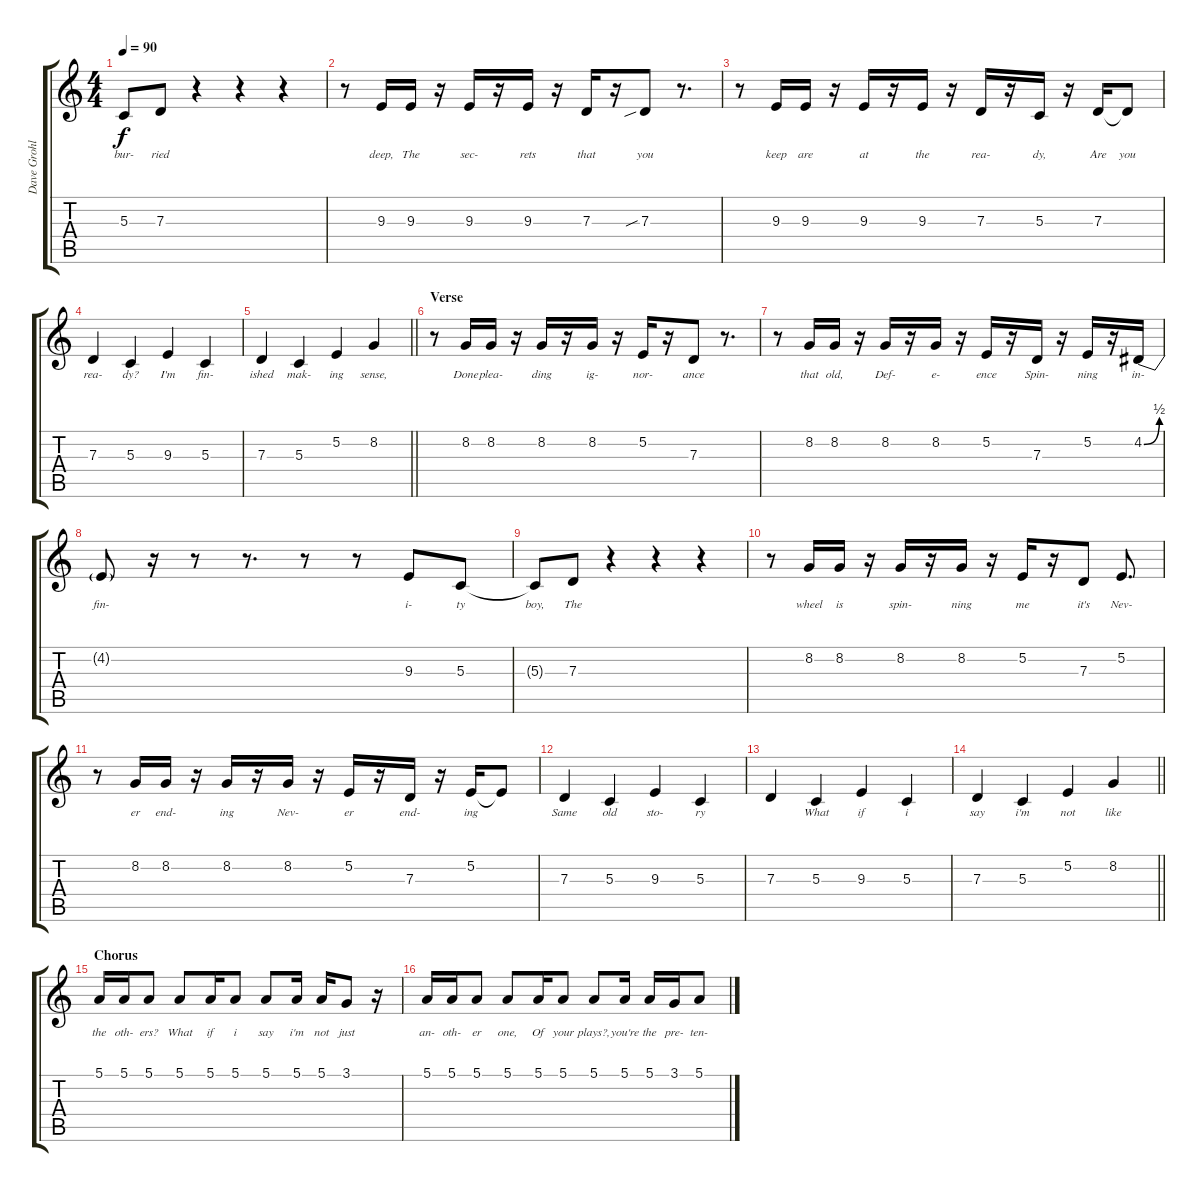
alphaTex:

\track ("Dave Grohl (Lead Vocal)" "Dave Grohl") {instrument flute}
\staff {score tabs}
\tuning (E4 B3 G3 D3 A2 E2) {hide}
\ts (4 4)
\tempo 90
\clef g2
\ks c
5.3{t}.8{lyrics (0 "bur-") lyrics (1 "") lyrics (2 "") lyrics (3 "") lyrics (4 "") dy f} 7.3.8{lyrics (0 "ried") lyrics (1 "") lyrics (2 "") lyrics (3 "") lyrics (4 "")} r.4 r.4 r.4 |
r.8 9.3.16{lyrics (0 "deep,") lyrics (1 "") lyrics (2 "") lyrics (3 "") lyrics (4 "")} 9.3.16{lyrics (0 "The") lyrics (1 "") lyrics (2 "") lyrics (3 "") lyrics (4 "")} r.16 9.3.16{lyrics (0 "sec-") lyrics (1 "") lyrics (2 "") lyrics (3 "") lyrics (4 "")} r.16 9.3.16{lyrics (0 "rets") lyrics (1 "") lyrics (2 "") lyrics (3 "") lyrics (4 "")} r.16 7.3.16{lyrics (0 "that") lyrics (1 "") lyrics (2 "") lyrics (3 "") lyrics (4 "")} r.16 7.3{sib}.8{lyrics (0 "you") lyrics (1 "") lyrics (2 "") lyrics (3 "") lyrics (4 "")} r.8{d} |
r.8 9.3.16{lyrics (0 "keep") lyrics (1 "") lyrics (2 "") lyrics (3 "") lyrics (4 "")} 9.3.16{lyrics (0 "are") lyrics (1 "") lyrics (2 "") lyrics (3 "") lyrics (4 "")} r.16 9.3.16{lyrics (0 "at") lyrics (1 "") lyrics (2 "") lyrics (3 "") lyrics (4 "")} r.16 9.3.16{lyrics (0 "the") lyrics (1 "") lyrics (2 "") lyrics (3 "") lyrics (4 "")} r.16 7.3.16{lyrics (0 "rea-") lyrics (1 "") lyrics (2 "") lyrics (3 "") lyrics (4 "")} r.16 5.3.16{lyrics (0 "dy,") lyrics (1 "") lyrics (2 "") lyrics (3 "") lyrics (4 "")} r.16 7.3.16{lyrics (0 "Are") lyrics (1 "") lyrics (2 "") lyrics (3 "") lyrics (4 "")} 7.3{t}.8{lyrics (0 "you") lyrics (1 "") lyrics (2 "") lyrics (3 "") lyrics (4 "")} |
7.3.4{lyrics (0 "rea-") lyrics (1 "") lyrics (2 "") lyrics (3 "") lyrics (4 "")} 5.3.4{lyrics (0 "dy?") lyrics (1 "") lyrics (2 "") lyrics (3 "") lyrics (4 "")} 9.3.4{lyrics (0 "I'm") lyrics (1 "") lyrics (2 "") lyrics (3 "") lyrics (4 "")} 5.3.4{lyrics (0 "fin-") lyrics (1 "") lyrics (2 "") lyrics (3 "") lyrics (4 "")} |
\barLineRight lightlight
7.3.4{lyrics (0 "ished") lyrics (1 "") lyrics (2 "") lyrics (3 "") lyrics (4 "")} 5.3.4{lyrics (0 "mak-") lyrics (1 "") lyrics (2 "") lyrics (3 "") lyrics (4 "")} 5.2.4{lyrics (0 "ing") lyrics (1 "") lyrics (2 "") lyrics (3 "") lyrics (4 "")} 8.2.4{lyrics (0 "sense,") lyrics (1 "") lyrics (2 "") lyrics (3 "") lyrics (4 "")} |
\section ("" "Verse")
r.8 8.2.16{lyrics (0 "Done") lyrics (1 "") lyrics (2 "") lyrics (3 "") lyrics (4 "")} 8.2.16{lyrics (0 "plea-") lyrics (1 "") lyrics (2 "") lyrics (3 "") lyrics (4 "")} r.16 8.2.16{lyrics (0 "ding") lyrics (1 "") lyrics (2 "") lyrics (3 "") lyrics (4 "")} r.16 8.2.16{lyrics (0 "ig-") lyrics (1 "") lyrics (2 "") lyrics (3 "") lyrics (4 "")} r.16 5.2.16{lyrics (0 "nor-") lyrics (1 "") lyrics (2 "") lyrics (3 "") lyrics (4 "")} r.16 7.3.8{lyrics (0 "ance") lyrics (1 "") lyrics (2 "") lyrics (3 "") lyrics (4 "")} r.8{d} |
r.8 8.2.16{lyrics (0 "that") lyrics (1 "") lyrics (2 "") lyrics (3 "") lyrics (4 "")} 8.2.16{lyrics (0 "old,") lyrics (1 "") lyrics (2 "") lyrics (3 "") lyrics (4 "")} r.16 8.2.16{lyrics (0 "Def-") lyrics (1 "") lyrics (2 "") lyrics (3 "") lyrics (4 "")} r.16 8.2.16{lyrics (0 "e-") lyrics (1 "") lyrics (2 "") lyrics (3 "") lyrics (4 "")} r.16 5.2.16{lyrics (0 "ence") lyrics (1 "") lyrics (2 "") lyrics (3 "") lyrics (4 "")} r.16 7.3.16{lyrics (0 "Spin-") lyrics (1 "") lyrics (2 "") lyrics (3 "") lyrics (4 "")} r.16 5.2.16{lyrics (0 "ning") lyrics (1 "") lyrics (2 "") lyrics (3 "") lyrics (4 "")} r.16 4.2{be (bend 0 0 60 2)}.16{lyrics (0 "in-") lyrics (1 "") lyrics (2 "") lyrics (3 "") lyrics (4 "")} |
4.2{t}.8{lyrics (0 "fin-") lyrics (1 "") lyrics (2 "") lyrics (3 "") lyrics (4 "")} r.16 r.8 r.8{d} r.8 r.8 9.3.8{lyrics (0 "i-") lyrics (1 "") lyrics (2 "") lyrics (3 "") lyrics (4 "")} 5.3.8{lyrics (0 "ty") lyrics (1 "") lyrics (2 "") lyrics (3 "") lyrics (4 "")} |
5.3{t}.8{lyrics (0 "boy,") lyrics (1 "") lyrics (2 "") lyrics (3 "") lyrics (4 "")} 7.3.8{lyrics (0 "The") lyrics (1 "") lyrics (2 "") lyrics (3 "") lyrics (4 "")} r.4 r.4 r.4 |
r.8 8.2.16{lyrics (0 "wheel") lyrics (1 "") lyrics (2 "") lyrics (3 "") lyrics (4 "")} 8.2.16{lyrics (0 "is") lyrics (1 "") lyrics (2 "") lyrics (3 "") lyrics (4 "")} r.16 8.2.16{lyrics (0 "spin-") lyrics (1 "") lyrics (2 "") lyrics (3 "") lyrics (4 "")} r.16 8.2.16{lyrics (0 "ning") lyrics (1 "") lyrics (2 "") lyrics (3 "") lyrics (4 "")} r.16 5.2.16{lyrics (0 "me") lyrics (1 "") lyrics (2 "") lyrics (3 "") lyrics (4 "")} r.16 7.3.8{lyrics (0 "it's") lyrics (1 "") lyrics (2 "") lyrics (3 "") lyrics (4 "")} 5.2.8{d lyrics (0 "Nev-") lyrics (1 "") lyrics (2 "") lyrics (3 "") lyrics (4 "")} |
r.8 8.2.16{lyrics (0 "er") lyrics (1 "") lyrics (2 "") lyrics (3 "") lyrics (4 "")} 8.2.16{lyrics (0 "end-") lyrics (1 "") lyrics (2 "") lyrics (3 "") lyrics (4 "")} r.16 8.2.16{lyrics (0 "ing") lyrics (1 "") lyrics (2 "") lyrics (3 "") lyrics (4 "")} r.16 8.2.16{lyrics (0 "Nev-") lyrics (1 "") lyrics (2 "") lyrics (3 "") lyrics (4 "")} r.16 5.2.16{lyrics (0 "er") lyrics (1 "") lyrics (2 "") lyrics (3 "") lyrics (4 "")} r.16 7.3.16{lyrics (0 "end-") lyrics (1 "") lyrics (2 "") lyrics (3 "") lyrics (4 "")} r.16 5.2.16{lyrics (0 "ing") lyrics (1 "") lyrics (2 "") lyrics (3 "") lyrics (4 "")} 5.2{t}.8{lyrics (0 "") lyrics (1 "") lyrics (2 "") lyrics (3 "") lyrics (4 "")} |
7.3.4{lyrics (0 "Same") lyrics (1 "") lyrics (2 "") lyrics (3 "") lyrics (4 "")} 5.3.4{lyrics (0 "old") lyrics (1 "") lyrics (2 "") lyrics (3 "") lyrics (4 "")} 9.3.4{lyrics (0 "sto-") lyrics (1 "") lyrics (2 "") lyrics (3 "") lyrics (4 "")} 5.3.4{lyrics (0 "ry") lyrics (1 "") lyrics (2 "") lyrics (3 "") lyrics (4 "")} |
7.3.4{lyrics (0 "") lyrics (1 "") lyrics (2 "") lyrics (3 "") lyrics (4 "")} 5.3.4{lyrics (0 "What") lyrics (1 "") lyrics (2 "") lyrics (3 "") lyrics (4 "")} 9.3.4{lyrics (0 "if") lyrics (1 "") lyrics (2 "") lyrics (3 "") lyrics (4 "")} 5.3.4{lyrics (0 "i") lyrics (1 "") lyrics (2 "") lyrics (3 "") lyrics (4 "")} |
\barLineRight lightlight
7.3.4{lyrics (0 "say") lyrics (1 "") lyrics (2 "") lyrics (3 "") lyrics (4 "")} 5.3.4{lyrics (0 "i'm") lyrics (1 "") lyrics (2 "") lyrics (3 "") lyrics (4 "")} 5.2.4{lyrics (0 "not") lyrics (1 "") lyrics (2 "") lyrics (3 "") lyrics (4 "")} 8.2.4{lyrics (0 "like") lyrics (1 "") lyrics (2 "") lyrics (3 "") lyrics (4 "")} |
\section ("" "Chorus")
5.1.16{lyrics (0 "the") lyrics (1 "") lyrics (2 "") lyrics (3 "") lyrics (4 "")} 5.1.16{lyrics (0 "oth-") lyrics (1 "") lyrics (2 "") lyrics (3 "") lyrics (4 "")} 5.1.8{lyrics (0 "ers?") lyrics (1 "") lyrics (2 "") lyrics (3 "") lyrics (4 "")} 5.1.8{lyrics (0 "What") lyrics (1 "") lyrics (2 "") lyrics (3 "") lyrics (4 "")} 5.1.16{lyrics (0 "if") lyrics (1 "") lyrics (2 "") lyrics (3 "") lyrics (4 "")} 5.1.8{lyrics (0 "i") lyrics (1 "") lyrics (2 "") lyrics (3 "") lyrics (4 "")} 5.1.8{lyrics (0 "say") lyrics (1 "") lyrics (2 "") lyrics (3 "") lyrics (4 "")} 5.1.16{lyrics (0 "i'm") lyrics (1 "") lyrics (2 "") lyrics (3 "") lyrics (4 "")} 5.1.16{lyrics (0 "not") lyrics (1 "") lyrics (2 "") lyrics (3 "") lyrics (4 "")} 3.1.8{lyrics (0 "just") lyrics (1 "") lyrics (2 "") lyrics (3 "") lyrics (4 "")} r.16 |
5.1.16{lyrics (0 "an-") lyrics (1 "") lyrics (2 "") lyrics (3 "") lyrics (4 "")} 5.1.16{lyrics (0 "oth-") lyrics (1 "") lyrics (2 "") lyrics (3 "") lyrics (4 "")} 5.1.8{lyrics (0 "er") lyrics (1 "") lyrics (2 "") lyrics (3 "") lyrics (4 "")} 5.1.8{lyrics (0 "one,") lyrics (1 "") lyrics (2 "") lyrics (3 "") lyrics (4 "")} 5.1.16{lyrics (0 "Of") lyrics (1 "") lyrics (2 "") lyrics (3 "") lyrics (4 "")} 5.1.8{lyrics (0 "your") lyrics (1 "") lyrics (2 "") lyrics (3 "") lyrics (4 "")} 5.1.8{lyrics (0 "plays?,") lyrics (1 "") lyrics (2 "") lyrics (3 "") lyrics (4 "")} 5.1.16{lyrics (0 "you're") lyrics (1 "") lyrics (2 "") lyrics (3 "") lyrics (4 "")} 5.1.16{lyrics (0 "the") lyrics (1 "") lyrics (2 "") lyrics (3 "") lyrics (4 "")} 3.1.16{lyrics (0 "pre-") lyrics (1 "") lyrics (2 "") lyrics (3 "") lyrics (4 "")} 5.1.8{lyrics (0 "ten-") lyrics (1 "") lyrics (2 "") lyrics (3 "") lyrics (4 "")}
